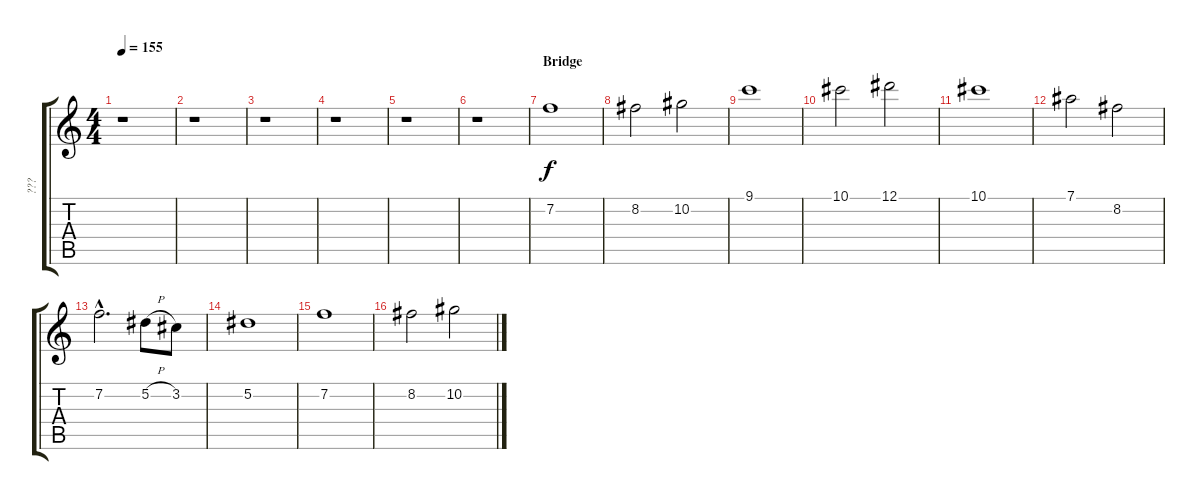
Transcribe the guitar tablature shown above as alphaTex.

\track ("???" "???") {instrument distortionguitar}
\staff {score tabs}
\tuning (Eb4 Bb3 Gb3 Db3 Ab2 Eb2) {hide}
\ts (4 4)
\tempo 155
\clef g2
\ks c
r.1{dy f} |
r.1 |
r.1 |
r.1 |
r.1 |
r.1 |
\section ("" "Bridge")
7.2.1{volume 13 instrument trumpet} |
8.2.2 10.2.2 |
9.1.1 |
10.1.2 12.1.2 |
10.1.1 |
7.1.2 8.2.2 |
7.2{hac}.2{d} 5.2{h}.8 3.2.8 |
5.2.1 |
7.2.1 |
8.2.2 10.2.2
